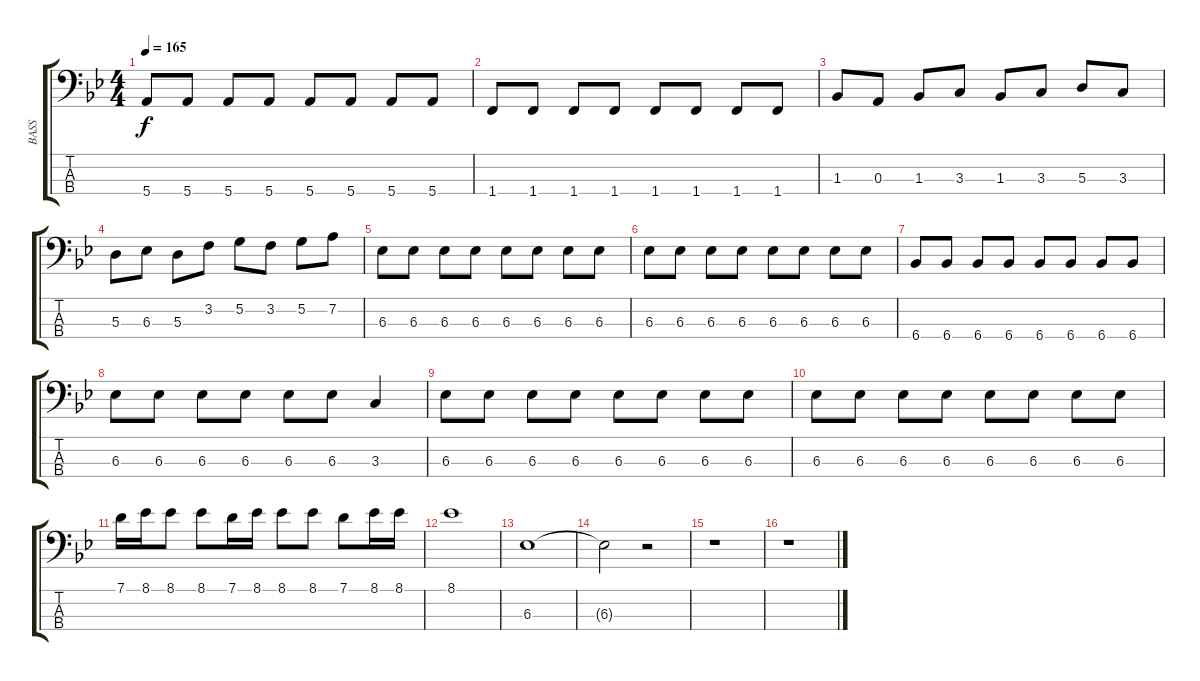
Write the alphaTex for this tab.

\track ("BASS" "BASS") {instrument electricbassfinger}
\staff {score tabs}
\tuning (G2 D2 A1 E1) {hide}
\ts (4 4)
\tempo 165
\clef f4
\ks bb
5.4.8{dy f} 5.4.8 5.4.8 5.4.8 5.4.8 5.4.8 5.4.8 5.4.8 |
1.4.8 1.4.8 1.4.8 1.4.8 1.4.8 1.4.8 1.4.8 1.4.8 |
1.3.8 0.3.8 1.3.8 3.3.8 1.3.8 3.3.8 5.3.8 3.3.8 |
5.3.8 6.3.8 5.3.8 3.2.8 5.2.8 3.2.8 5.2.8 7.2.8 |
6.3.8 6.3.8 6.3.8 6.3.8 6.3.8 6.3.8 6.3.8 6.3.8 |
6.3.8 6.3.8 6.3.8 6.3.8 6.3.8 6.3.8 6.3.8 6.3.8 |
6.4.8 6.4.8 6.4.8 6.4.8 6.4.8 6.4.8 6.4.8 6.4.8 |
6.3.8 6.3.8 6.3.8 6.3.8 6.3.8 6.3.8 3.3.4 |
6.3.8 6.3.8 6.3.8 6.3.8 6.3.8 6.3.8 6.3.8 6.3.8 |
6.3.8 6.3.8 6.3.8 6.3.8 6.3.8 6.3.8 6.3.8 6.3.8 |
7.1.16 8.1.16 8.1.8 8.1.8 7.1.16 8.1.16 8.1.8 8.1.8 7.1.8 8.1.16 8.1.16 |
8.1.1 |
6.3.1 |
6.3{t}.2 r.2 |
r.1 |
r.1
